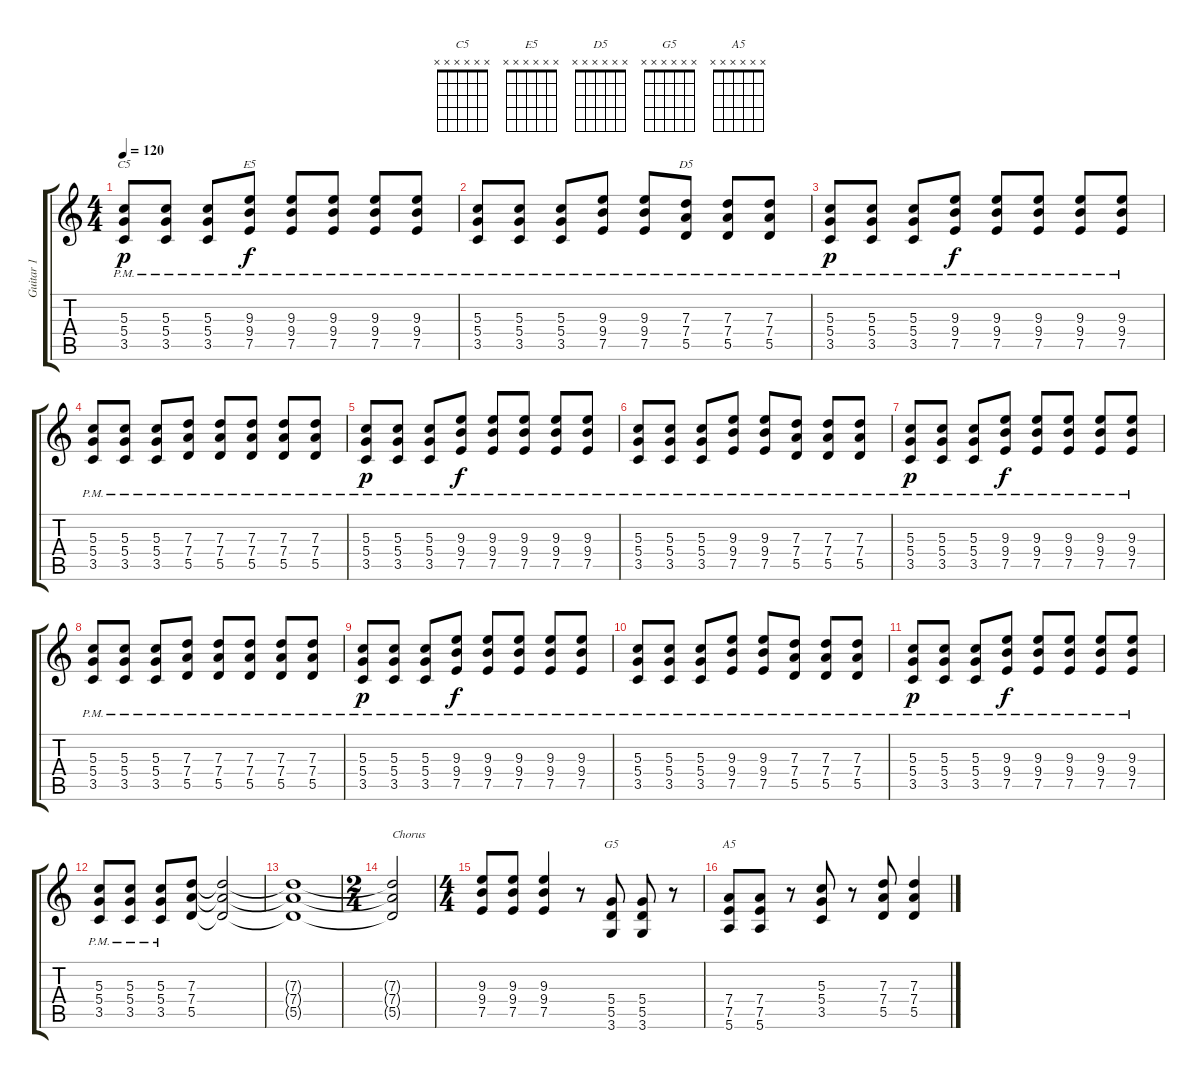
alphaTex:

\track ("Guitar 1" "Guitar 1") {solo instrument distortionguitar}
\staff {score tabs}
\tuning (E4 B3 G3 D3 A2 E2) {hide}
\chord ("C5" x x x x x x)
\chord ("E5" x x x x x x)
\chord ("D5" x x x x x x)
\chord ("G5" x x x x x x)
\chord ("A5" x x x x x x)
\ts (4 4)
\tempo 120
\clef g2
\ks c
(5.3{pm} 5.4{pm} 3.5{pm}).8{ch "C5" dy p} (5.3{pm} 5.4{pm} 3.5{pm}).8 (5.3{pm} 5.4{pm} 3.5{pm}).8 (9.3{pm} 9.4{pm} 7.5{pm}).8{ch "E5" dy f} (9.3{pm} 9.4{pm} 7.5{pm}).8 (9.3{pm} 9.4{pm} 7.5{pm}).8 (9.3{pm} 9.4{pm} 7.5{pm}).8 (9.3{pm} 9.4{pm} 7.5{pm}).8 |
(5.3{pm} 5.4{pm} 3.5{pm}).8 (5.3{pm} 5.4{pm} 3.5{pm}).8 (5.3{pm} 5.4{pm} 3.5{pm}).8 (9.3{pm} 9.4{pm} 7.5{pm}).8 (9.3{pm} 9.4{pm} 7.5{pm}).8 (7.3{pm} 7.4{pm} 5.5{pm}).8{ch "D5"} (7.3{pm} 7.4{pm} 5.5{pm}).8 (7.3{pm} 7.4{pm} 5.5{pm}).8 |
(5.3{pm} 5.4{pm} 3.5{pm}).8{dy p} (5.3{pm} 5.4{pm} 3.5{pm}).8 (5.3{pm} 5.4{pm} 3.5{pm}).8 (9.3{pm} 9.4{pm} 7.5{pm}).8{dy f} (9.3{pm} 9.4{pm} 7.5{pm}).8 (9.3{pm} 9.4{pm} 7.5{pm}).8 (9.3{pm} 9.4{pm} 7.5{pm}).8 (9.3{pm} 9.4{pm} 7.5{pm}).8 |
(5.3{pm} 5.4{pm} 3.5{pm}).8 (5.3{pm} 5.4{pm} 3.5{pm}).8 (5.3{pm} 5.4{pm} 3.5{pm}).8 (7.3{pm} 7.4{pm} 5.5{pm}).8 (7.3{pm} 7.4{pm} 5.5{pm}).8 (7.3{pm} 7.4{pm} 5.5{pm}).8 (7.3{pm} 7.4{pm} 5.5{pm}).8 (7.3{pm} 7.4{pm} 5.5{pm}).8 |
(5.3{pm} 5.4{pm} 3.5{pm}).8{dy p} (5.3{pm} 5.4{pm} 3.5{pm}).8 (5.3{pm} 5.4{pm} 3.5{pm}).8 (9.3{pm} 9.4{pm} 7.5{pm}).8{dy f} (9.3{pm} 9.4{pm} 7.5{pm}).8 (9.3{pm} 9.4{pm} 7.5{pm}).8 (9.3{pm} 9.4{pm} 7.5{pm}).8 (9.3{pm} 9.4{pm} 7.5{pm}).8 |
(5.3{pm} 5.4{pm} 3.5{pm}).8 (5.3{pm} 5.4{pm} 3.5{pm}).8 (5.3{pm} 5.4{pm} 3.5{pm}).8 (9.3{pm} 9.4{pm} 7.5{pm}).8 (9.3{pm} 9.4{pm} 7.5{pm}).8 (7.3{pm} 7.4{pm} 5.5{pm}).8 (7.3{pm} 7.4{pm} 5.5{pm}).8 (7.3{pm} 7.4{pm} 5.5{pm}).8 |
(5.3{pm} 5.4{pm} 3.5{pm}).8{dy p} (5.3{pm} 5.4{pm} 3.5{pm}).8 (5.3{pm} 5.4{pm} 3.5{pm}).8 (9.3{pm} 9.4{pm} 7.5{pm}).8{dy f} (9.3{pm} 9.4{pm} 7.5{pm}).8 (9.3{pm} 9.4{pm} 7.5{pm}).8 (9.3{pm} 9.4{pm} 7.5{pm}).8 (9.3{pm} 9.4{pm} 7.5{pm}).8 |
(5.3{pm} 5.4{pm} 3.5{pm}).8 (5.3{pm} 5.4{pm} 3.5{pm}).8 (5.3{pm} 5.4{pm} 3.5{pm}).8 (7.3{pm} 7.4{pm} 5.5{pm}).8 (7.3{pm} 7.4{pm} 5.5{pm}).8 (7.3{pm} 7.4{pm} 5.5{pm}).8 (7.3{pm} 7.4{pm} 5.5{pm}).8 (7.3{pm} 7.4{pm} 5.5{pm}).8 |
(5.3{pm} 5.4{pm} 3.5{pm}).8{dy p} (5.3{pm} 5.4{pm} 3.5{pm}).8 (5.3{pm} 5.4{pm} 3.5{pm}).8 (9.3{pm} 9.4{pm} 7.5{pm}).8{dy f} (9.3{pm} 9.4{pm} 7.5{pm}).8 (9.3{pm} 9.4{pm} 7.5{pm}).8 (9.3{pm} 9.4{pm} 7.5{pm}).8 (9.3{pm} 9.4{pm} 7.5{pm}).8 |
(5.3{pm} 5.4{pm} 3.5{pm}).8 (5.3{pm} 5.4{pm} 3.5{pm}).8 (5.3{pm} 5.4{pm} 3.5{pm}).8 (9.3{pm} 9.4{pm} 7.5{pm}).8 (9.3{pm} 9.4{pm} 7.5{pm}).8 (7.3{pm} 7.4{pm} 5.5{pm}).8 (7.3{pm} 7.4{pm} 5.5{pm}).8 (7.3{pm} 7.4{pm} 5.5{pm}).8 |
(5.3{pm} 5.4{pm} 3.5{pm}).8{dy p} (5.3{pm} 5.4{pm} 3.5{pm}).8 (5.3{pm} 5.4{pm} 3.5{pm}).8 (9.3{pm} 9.4{pm} 7.5{pm}).8{dy f} (9.3{pm} 9.4{pm} 7.5{pm}).8 (9.3{pm} 9.4{pm} 7.5{pm}).8 (9.3{pm} 9.4{pm} 7.5{pm}).8 (9.3{pm} 9.4{pm} 7.5{pm}).8 |
(5.3{pm} 5.4{pm} 3.5{pm}).8 (5.3{pm} 5.4{pm} 3.5{pm}).8 (5.3{pm} 5.4{pm} 3.5{pm}).8 (7.3 7.4 5.5).8 (7.3{t} 7.4{t} 5.5{t}).2 |
(7.3{t} 7.4{t} 5.5{t}).1 |
\ts (2 4)
(7.3{t} 7.4{t} 5.5{t}).2{txt "Chorus"} |
\ts (4 4)
(9.3 9.4 7.5).8 (9.3 9.4 7.5).8 (9.3 9.4 7.5).4 r.8 (5.4 5.5 3.6).8{ch "G5"} (5.4 5.5 3.6).8 r.8 |
(7.4 7.5 5.6).8{ch "A5"} (7.4 7.5 5.6).8 r.8 (5.3 5.4 3.5).8 r.8 (7.3 7.4 5.5).8 (7.3 7.4 5.5).4
